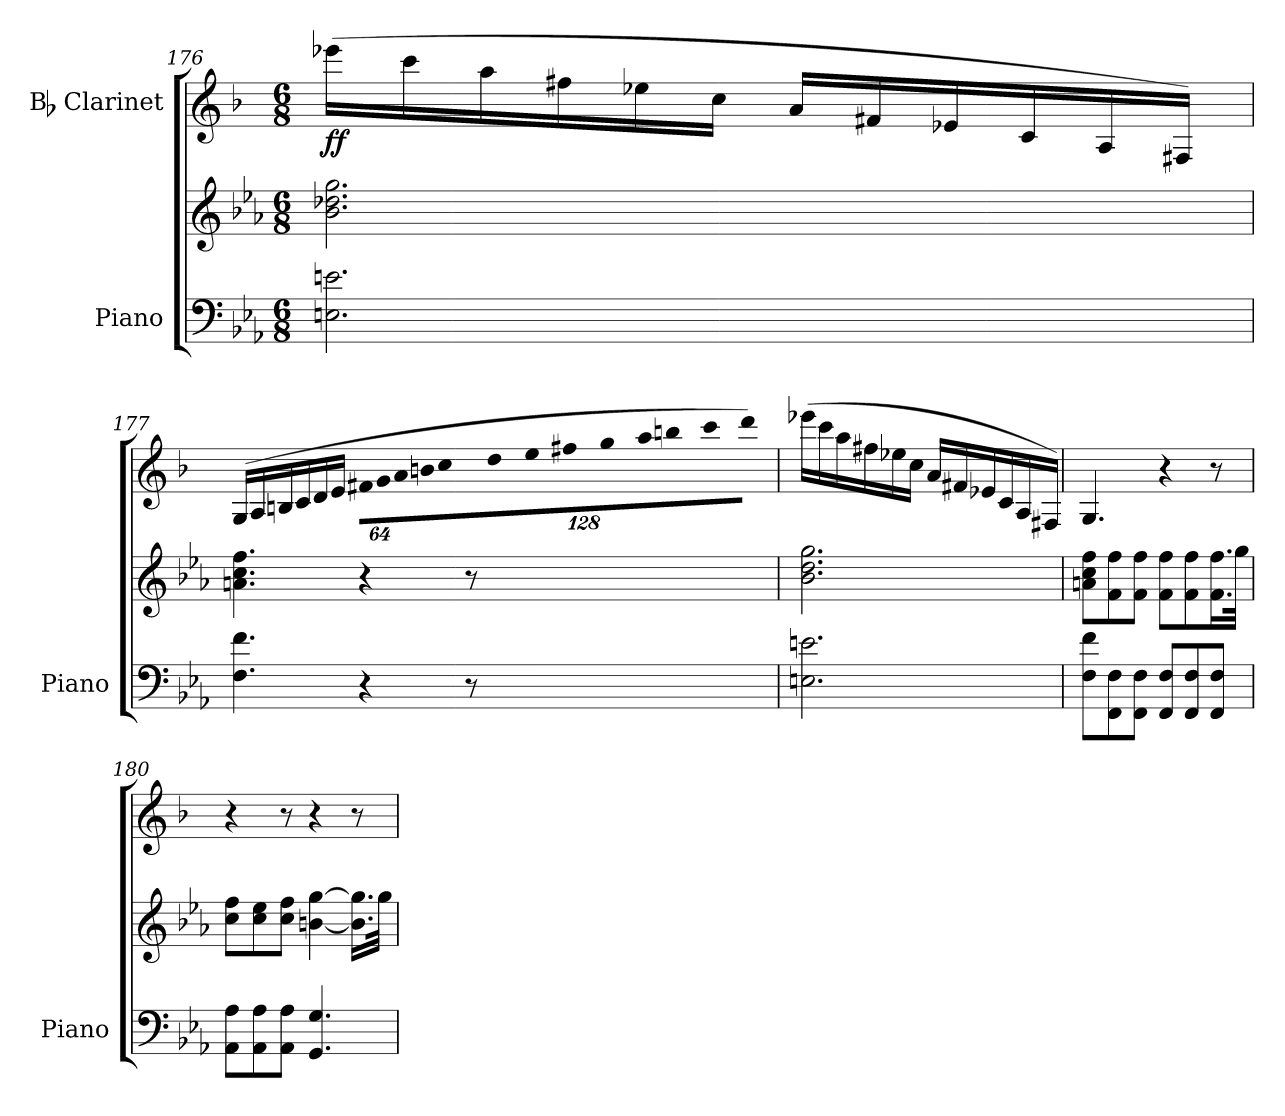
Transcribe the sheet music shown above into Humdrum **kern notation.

**kern	**kern	**kern	**dynam
*part2	*part2	*part1	*part1
*staff3	*staff2	*staff1	*staff1
*I"Piano	*	*I"Bb Clarinet	*
*I'Piano	*	*	*
!!LO:LB:g=z
*clefF4	*clefG2	*clefG2	*
*	*	*ITrd1c2	*
*k[b-e-a-]	*k[b-e-a-]	*k[b-e-a-]	*
*E-:	*E-:	*E-:	*
*M6/8	*M6/8	*M6/8	*
=176	=176	=176	=176
!	!	!	!LO:DY:b
2.En\ 2.en\	2.b-\ 2.dd-X\ 2.gg\	(>16ddd-X\LL	ff
.	.	16bb-\	.
.	.	16gg\	.
.	.	16een\	.
.	.	16dd-X\	.
.	.	16b-\JJ	.
.	.	16g/LL	.
.	.	16en/	.
.	.	16d-X/	.
.	.	16B-/	.
.	.	16G/	.
.	.	16En/JJ)	.
=177	=177	=177	=177
4.F\ 4.f\	4.an\ 4.cc\ 4.ff\	(>16F/LL	.
.	.	16G/	.
.	.	16An/	.
.	.	16B-/	.
.	.	16c/	.
.	.	16d/JJ	.
*	*	*Xbrackettup	*
!	!	!LO:N:vis=32	!
4r	4r	2048%59en\LLL	.
!	!	!LO:N:vis=32	!
.	.	2048%59f\	.
!	!	!LO:N:vis=32	!
.	.	2048%59g\	.
!	!	!LO:N:vis=32	!
.	.	4096%119an\	.
!	!	!LO:N:vis=32	!
.	.	2048%59b-\	.
!	!	!LO:N:vis=32	!
.	.	2048%59cc\	.
!	!	!LO:N:vis=32	!
.	.	2048%59dd\	.
!	!	!LO:N:vis=32	!
.	.	2048%59een\	.
!	!	!LO:N:vis=32	!
.	.	2048%59ff\	.
8r	8r	.	.
!	!	!LO:N:vis=32	!
.	.	4096%119gg\	.
!	!	!LO:N:vis=32	!
.	.	2048%59aan\	.
!	!	!LO:N:vis=32	!
.	.	2048%59bb-\	.
!	!	!LO:N:vis=32	!
.	.	2048%59ccc\JJJ)	.
=178	=178	=178	=178
2.En\ 2.en\	2.b-\ 2.dd\ 2.gg\	(>16ddd-X\LL	.
.	.	16bb-\	.
.	.	16gg\	.
.	.	16een\	.
.	.	16dd-X\	.
.	.	16b-\JJ	.
.	.	16g/LL	.
.	.	16en/	.
.	.	16d-X/	.
.	.	16B-/	.
.	.	16G/	.
.	.	16En/JJ)	.
=179	=179	=179	=179
8F\ 8f\L	8an\ 8cc\ 8ff\L	4.F/	.
8FF\ 8F\	8f\ 8ff\	.	.
8FF\ 8F\J	8f\ 8ff\J	.	.
8FF/ 8F/L	8f\ 8ff\L	4r	.
8FF/ 8F/	8f\ 8ff\	.	.
8FF/ 8F/J	16.f\ 16.ff\L	8r	.
.	32gg\JJk	.	.
!!LO:PB:g=z
=180	=180	=180	=180
8AA-\ 8A-\L	8cc\ 8ff\L	4r	.
8AA-\ 8A-\	8cc\ 8ee-\	.	.
8AA-\ 8A-\J	8cc\ 8ff\J	8r	.
4.GG/ 4.G/	[4bn\ [4gg\	4r	.
.	16.b\] 16.gg\]LL	8r	.
.	32gg\JJk	.	.
=	=	=	=
*-	*-	*-	*-
